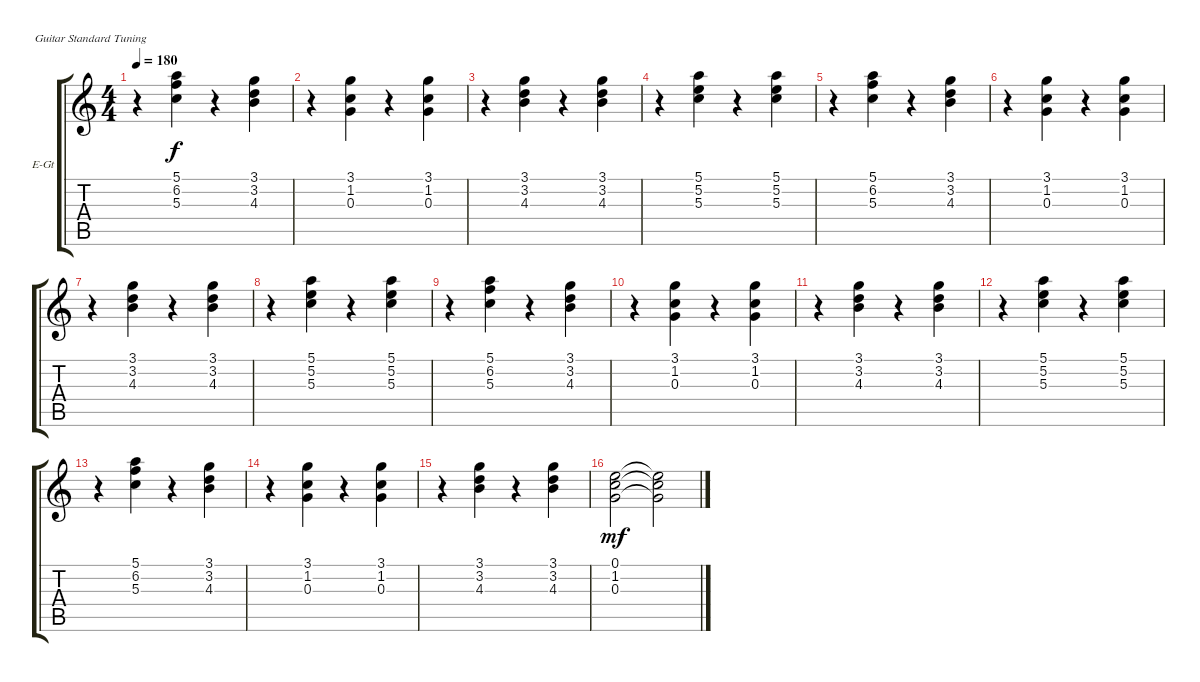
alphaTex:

\defaultSystemsLayout 4
\bracketExtendMode groupsimilarinstruments
\firstSystemTrackNameOrientation horizontal
\otherSystemsTrackNameOrientation horizontal
\track ("Electric Clean Guitar 2" "E-Gt") {instrument electricguitarclean}
\staff {score tabs}
\tuning (E4 B3 G3 D3 A2 E2)
\ts (4 4)
\tempo 180
\clef g2
\ks c
r.4{dy f} (5.1 6.2 5.3).4 r.4 (3.1 3.2 4.3).4 |
r.4 (3.1 1.2 0.3).4 r.4 (3.1 1.2 0.3).4 |
r.4 (3.1 3.2 4.3).4 r.4 (3.1 3.2 4.3).4 |
r.4 (5.1 5.2 5.3).4 r.4 (5.1 5.2 5.3).4 |
r.4 (5.1 6.2 5.3).4 r.4 (3.1 3.2 4.3).4 |
r.4 (3.1 1.2 0.3).4 r.4 (3.1 1.2 0.3).4 |
r.4 (3.1 3.2 4.3).4 r.4 (3.1 3.2 4.3).4 |
r.4 (5.1 5.2 5.3).4 r.4 (5.1 5.2 5.3).4 |
r.4 (5.1 6.2 5.3).4 r.4 (3.1 3.2 4.3).4 |
r.4 (3.1 1.2 0.3).4 r.4 (3.1 1.2 0.3).4 |
r.4 (3.1 3.2 4.3).4 r.4 (3.1 3.2 4.3).4 |
r.4 (5.1 5.2 5.3).4 r.4 (5.1 5.2 5.3).4 |
r.4 (5.1 6.2 5.3).4 r.4 (3.1 3.2 4.3).4 |
r.4 (3.1 1.2 0.3).4 r.4 (3.1 1.2 0.3).4 |
r.4 (3.1 3.2 4.3).4 r.4 (3.1 3.2 4.3).4 |
(0.1 1.2 0.3).2{dy mf} (0.1{t} 1.2{t} 0.3{t}).2
